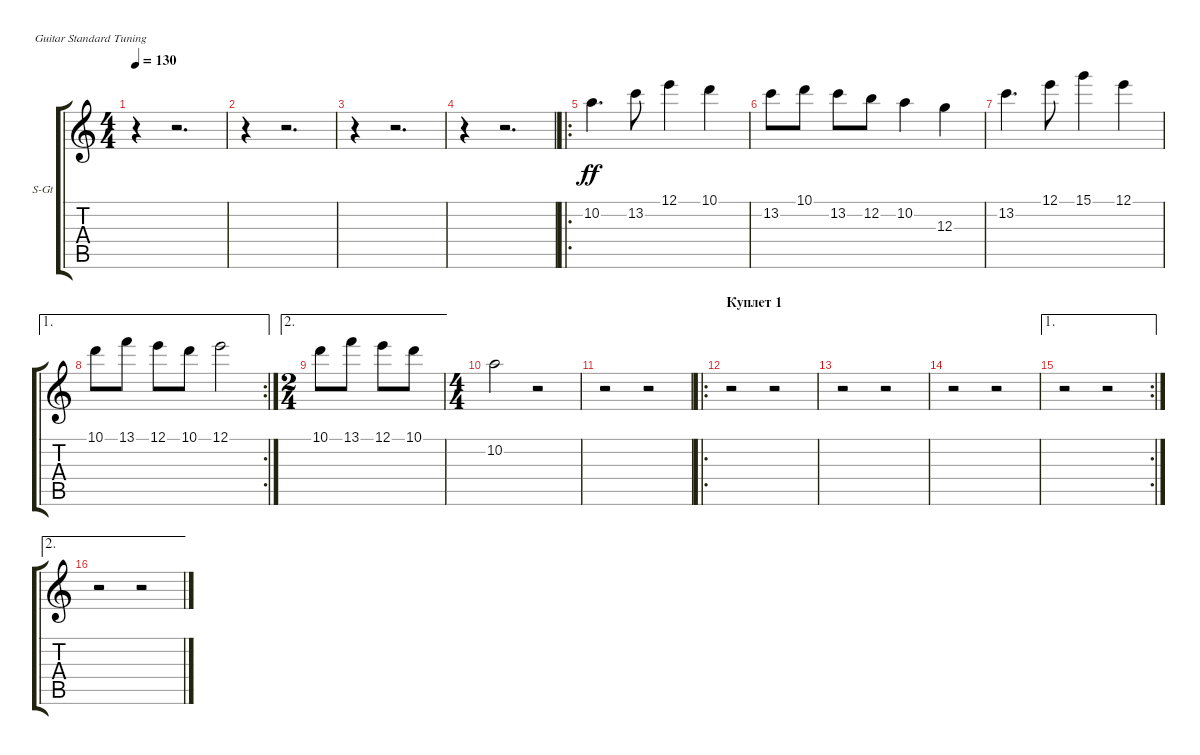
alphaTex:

\bracketExtendMode groupsimilarinstruments
\firstSystemTrackNameOrientation horizontal
\otherSystemsTrackNameOrientation horizontal
\track ("Accordeon" "S-Gt") {instrument accordion}
\staff {score tabs}
\tuning (E4 B3 G3 D3 A2 E2)
\displaytranspose 12
\ts (4 4)
\tempo 130
\clef g2
\ks c
r.4{dy ff instrument accordion} r.2{d} |
r.4 r.2{d} |
r.4 r.2{d} |
r.4 r.2{d} |
\ro
10.2.4{d} 13.2.8 12.1.4 10.1.4 |
13.2.8 10.1.8 13.2.8 12.2.8 10.2.4 12.3.4 |
13.2.4{d} 12.1.8 15.1.4 12.1.4 |
\ae 1
\rc 2
10.1.8 13.1.8 12.1.8 10.1.8 12.1.2 |
\ae 2
\ts (2 4)
10.1.8 13.1.8 12.1.8 10.1.8 |
\ts (4 4)
10.2.2 r.2 |
r.2 r.2 |
\ro
\section ("" "Куплет 1")
r.2 r.2 |
r.2 r.2 |
r.2 r.2 |
\ae 1
\rc 2
r.2 r.2 |
\ae 2
r.2 r.2
